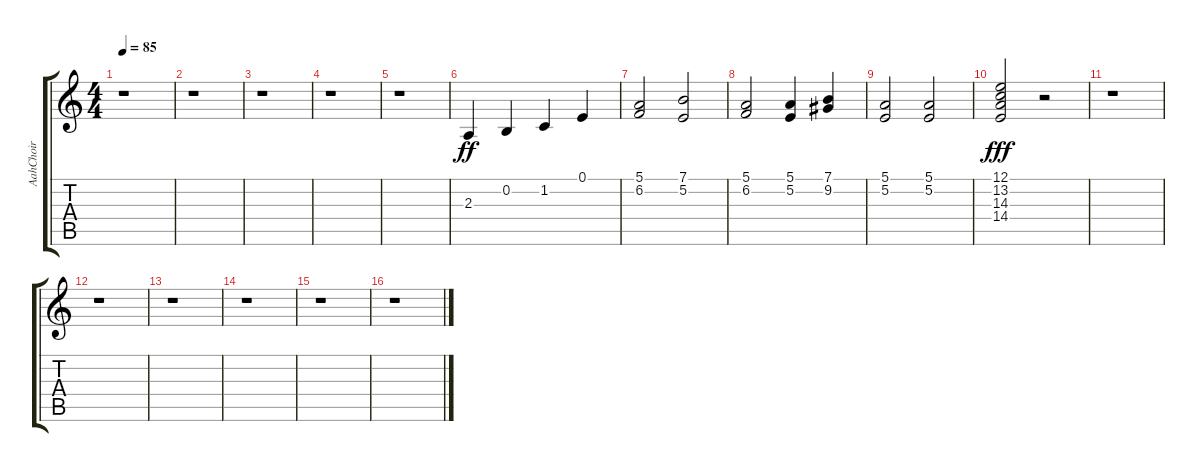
\track ("AahChoir" "AahChoir") {instrument pad4choir}
\staff {score tabs}
\tuning (E4 B3 G3 D3 A2 E2) {hide}
\ts (4 4)
\tempo 85
\clef g2
\ks c
r.1{dy ff} |
r.1 |
r.1 |
r.1 |
r.1 |
2.3.4 0.2.4 1.2.4 0.1.4 |
(5.1 6.2).2 (7.1 5.2).2 |
(5.1 6.2).2 (5.1 5.2).4 (7.1 9.2).4 |
(5.1 5.2).2 (5.1 5.2).2 |
(12.1 13.2 14.3 14.4).2{dy fff} r.2 |
r.1 |
r.1 |
r.1 |
r.1 |
r.1 |
r.1
